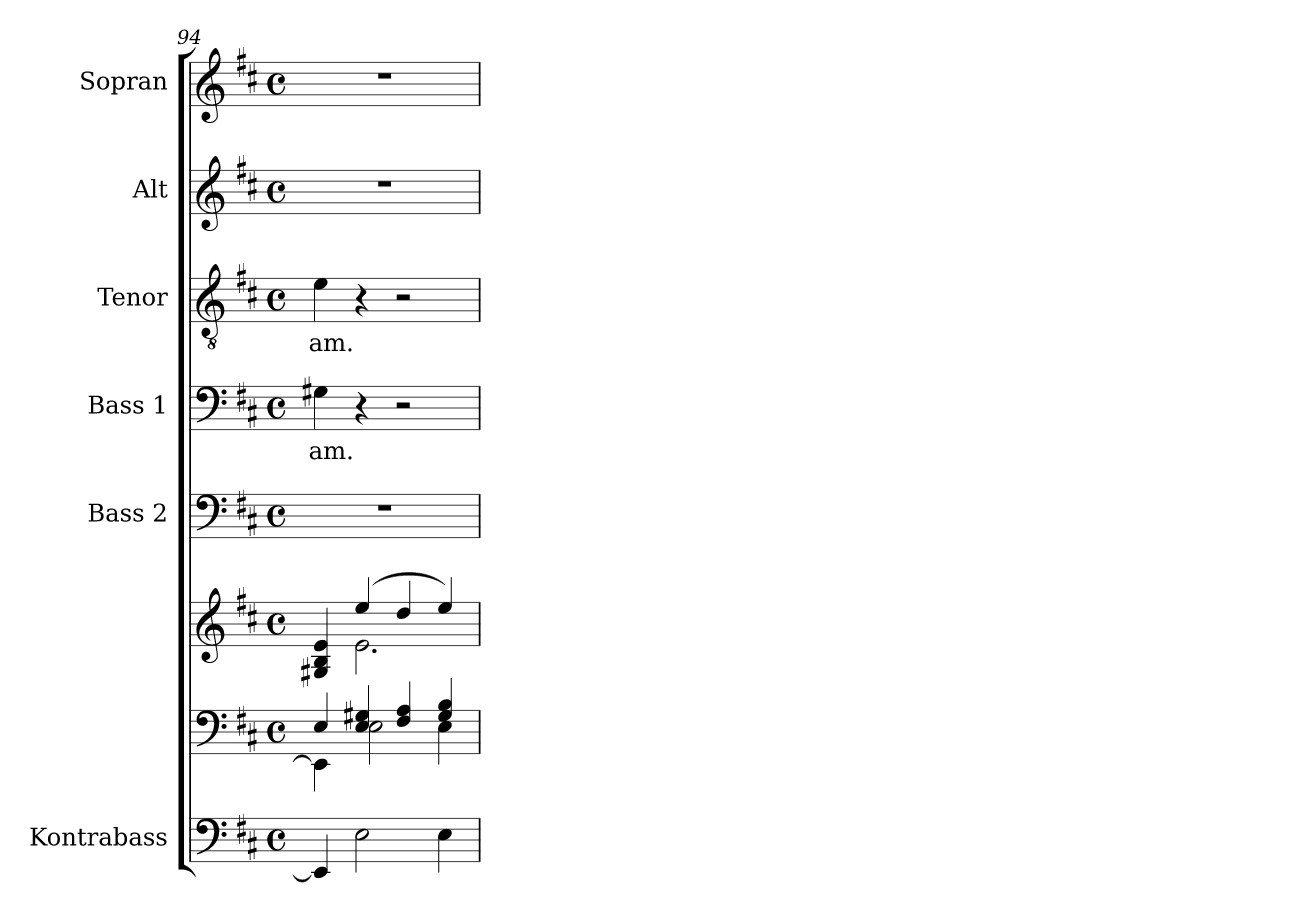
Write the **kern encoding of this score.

**kern	**kern	**kern	**kern	**kern	**text	**kern	**text	**kern	**kern
*part7	*part6	*part6	*part5	*part4	*part4	*part3	*part3	*part2	*part1
*staff8	*staff7	*staff6	*staff5	*staff4	*staff4	*staff3	*staff3	*staff2	*staff1
*I"Kontrabass	*	*	*I"Bass 2	*I"Bass 1	*	*I"Tenor	*	*I"Alt	*I"Sopran
*I'Kb.	*	*	*I'B. 2	*I'B. 1	*	*I'T.	*	*I'A.	*I'S.
*clefF4	*clefF4	*clefG2	*clefF4	*clefF4	*	*clefGv2	*	*clefG2	*clefG2
*ITrd7c12	*	*	*	*	*	*	*	*	*
*k[f#c#]	*k[f#c#]	*k[f#c#]	*k[f#c#]	*k[f#c#]	*	*k[f#c#]	*	*k[f#c#]	*k[f#c#]
*D:	*D:	*D:	*D:	*D:	*	*D:	*	*D:	*D:
*M4/4	*M4/4	*M4/4	*M4/4	*M4/4	*	*M4/4	*	*M4/4	*M4/4
*met(c)	*met(c)	*met(c)	*met(c)	*met(c)	*	*met(c)	*	*met(c)	*met(c)
=94	=94	=94	=94	=94	=94	=94	=94	=94	=94
*	*^	*^	*	*	*	*	*	*	*
!	!	!	!	!	!	!	!LO:LY:b	!	!LO:LY:b	!	!
4EEE/]	4E/	4EE\]	4G#X/ 4B/ 4e/	4ryy	1r	4G#X\	-am.	4e\	-am.	1r	1r
2EE\	4E/ 4G#X/	2E\	(4ee/	2.e\	.	4r	.	4r	.	.	.
.	4F#/ 4A/	.	4dd/	.	.	2r	.	2r	.	.	.
4EE\	4G#/ 4B/	4E\	4ee/)	.	.	.	.	.	.	.	.
*	*v	*v	*	*	*	*	*	*	*	*	*
*	*	*v	*v	*	*	*	*	*	*	*
=	=	=	=	=	=	=	=	=	=
*-	*-	*-	*-	*-	*-	*-	*-	*-	*-
